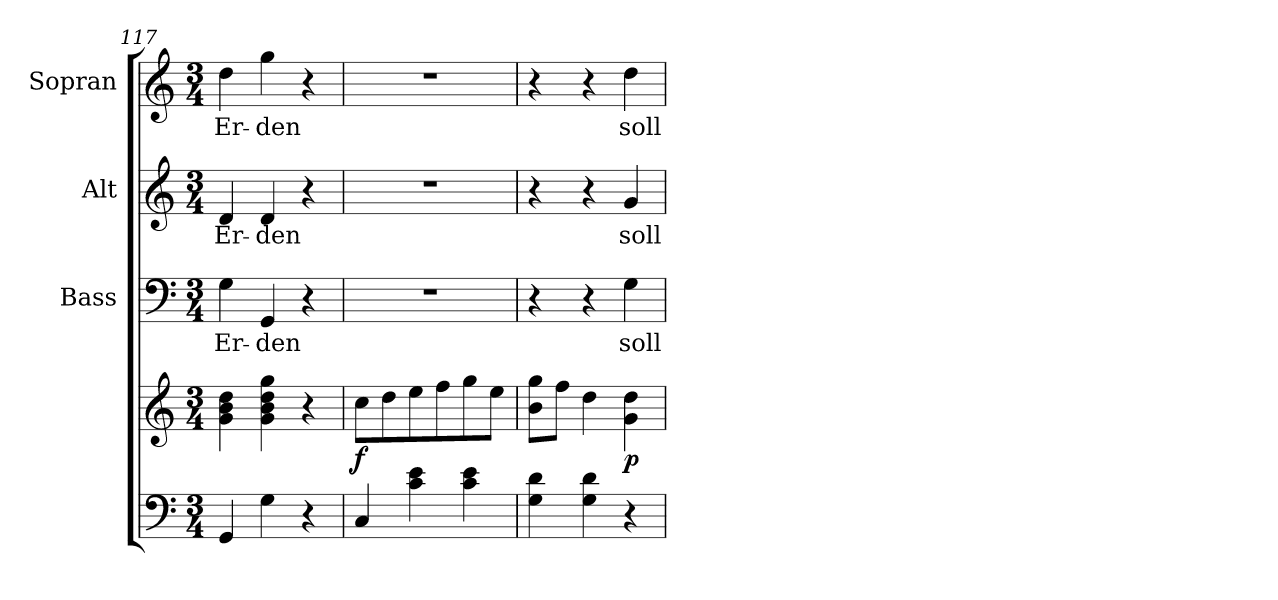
**kern	**kern	**dynam	**kern	**text	**kern	**text	**kern	**text
*part4	*part4	*part4	*part3	*part3	*part2	*part2	*part1	*part1
*staff5	*staff4	*staff4/5	*staff3	*staff3	*staff2	*staff2	*staff1	*staff1
*	*	*	*I"Bass	*	*I"Alt	*	*I"Sopran	*
*	*	*	*I'B.	*	*I'A.	*	*I'S.	*
*clefF4	*clefG2	*	*clefF4	*	*clefG2	*	*clefG2	*
*k[]	*k[]	*	*k[]	*	*k[]	*	*k[]	*
*C:	*C:	*	*C:	*	*C:	*	*C:	*
*M3/4	*M3/4	*	*M3/4	*	*M3/4	*	*M3/4	*
=117	=117	=117	=117	=117	=117	=117	=117	=117
!	!	!	!	!LO:LY:b	!	!LO:LY:b	!	!LO:LY:b
4GG/	4g\ 4b\ 4dd\	.	4G\	Er-	4d/	Er-	4dd\	Er-
!	!	!	!	!LO:LY:b	!	!LO:LY:b	!	!LO:LY:b
4G\	4g\ 4b\ 4dd\ 4gg\	.	4GG/	-den	4d/	-den	4gg\	-den
4r	4r	.	4r	.	4r	.	4r	.
!!LO:PB:g=z
=118	=118	=118	=118	=118	=118	=118	=118	=118
!	!	!LO:DY:b	!	!	!	!	!	!
4C/	8cc\L	f	2.r	.	2.r	.	2.r	.
.	8dd\	.	.	.	.	.	.	.
4c\ 4e\	8ee\	.	.	.	.	.	.	.
.	8ff\	.	.	.	.	.	.	.
4c\ 4e\	8gg\	.	.	.	.	.	.	.
.	8ee\J	.	.	.	.	.	.	.
=119	=119	=119	=119	=119	=119	=119	=119	=119
4G\ 4d\	8b\ 8gg\L	.	4r	.	4r	.	4r	.
.	8ff\J	.	.	.	.	.	.	.
4G\ 4d\	4dd\	.	4r	.	4r	.	4r	.
!	!	!LO:DY:b	!	!LO:LY:b	!	!LO:LY:b	!	!LO:LY:b
4r	4g\ 4dd\	p	4G\	soll	4g/	soll	4dd\	soll
=	=	=	=	=	=	=	=	=
*-	*-	*-	*-	*-	*-	*-	*-	*-
